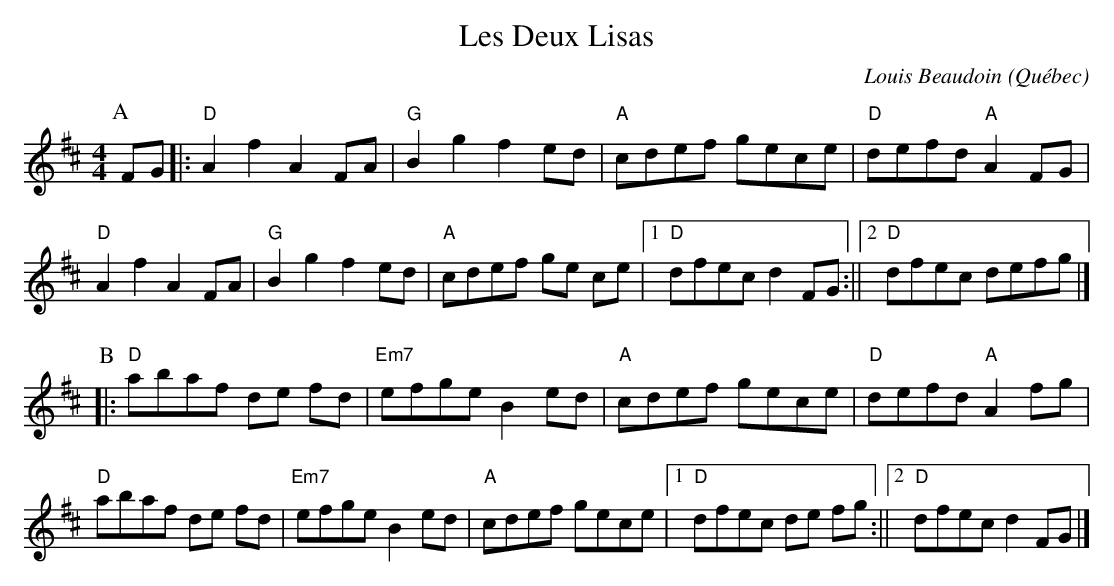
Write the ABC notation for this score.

X:1
T:Les Deux Lisas
C:Louis Beaudoin
O:Québec
M:4/4
L:1/8
K:Dmaj
P:A
FG|:  "D" A2f2 A2FA | "G" B2g2 f2ed | "A" cdef gece | "D" defd "A" A2 FG |
 "D" A2 f2 A2 FA | "G" B2 g2 f2 ed | "A" cdef ge ce |1 "D" dfec d2 FG :||2 "D" dfec defg |]
P:B
|: "D" abaf de fd | "Em7" efge B2 ed | "A" cdef gece | "D" defd "A" A2 fg |
   "D" abaf de fd | "Em7" efge B2 ed | "A" cdef gece |1 "D" dfec de fg :||2 "D" dfec d2 FG |]
